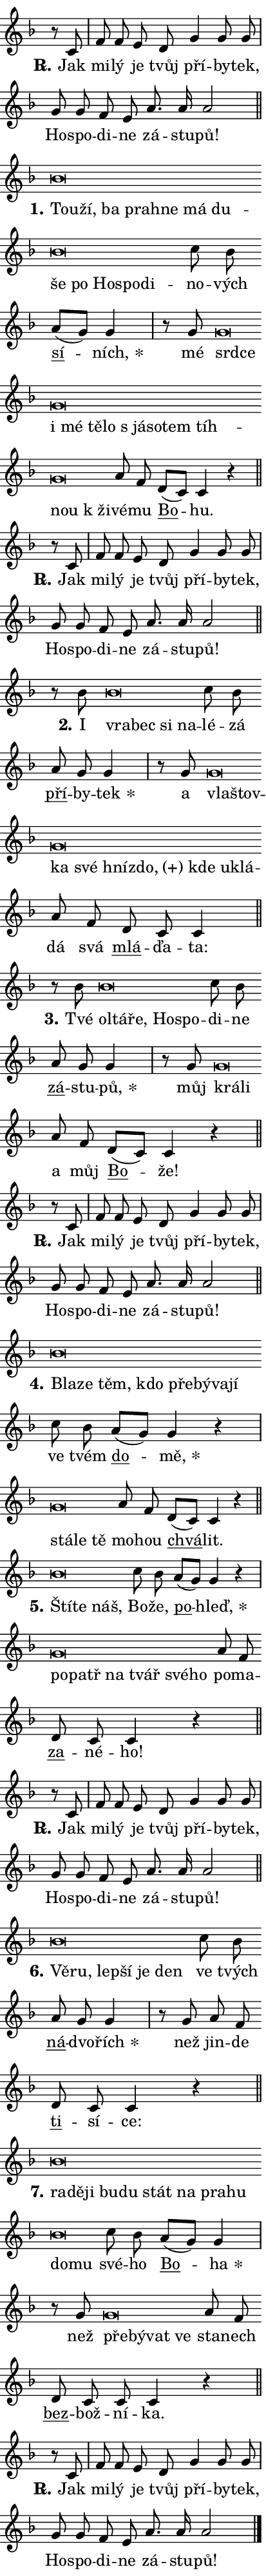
\version "2.24.0"
\header { tagline = "" }
\paper {
  indent = 0\cm
  top-margin = 0\cm
  right-margin = 0.13\cm % to fit lyric hyphens
  bottom-margin = 0\cm
  left-margin = 0\cm
  paper-width = 7\cm
  page-breaking = #ly:one-page-breaking
  system-system-spacing.basic-distance = #11
  score-system-spacing.basic-distance = #11
  ragged-last = ##f
}


%% Author: Thomas Morley
%% https://lists.gnu.org/archive/html/lilypond-user/2020-05/msg00002.html
#(define (line-position grob)
"Returns position of @var[grob} in current system:
   @code{'start}, if at first time-step
   @code{'end}, if at last time-step
   @code{'middle} otherwise
"
  (let* ((col (ly:item-get-column grob))
         (ln (ly:grob-object col 'left-neighbor))
         (rn (ly:grob-object col 'right-neighbor))
         (col-to-check-left (if (ly:grob? ln) ln col))
         (col-to-check-right (if (ly:grob? rn) rn col))
         (break-dir-left
           (and
             (ly:grob-property col-to-check-left 'non-musical #f)
             (ly:item-break-dir col-to-check-left)))
         (break-dir-right
           (and
             (ly:grob-property col-to-check-right 'non-musical #f)
             (ly:item-break-dir col-to-check-right))))
        (cond ((eqv? 1 break-dir-left) 'start)
              ((eqv? -1 break-dir-right) 'end)
              (else 'middle))))

#(define (tranparent-at-line-position vctor)
  (lambda (grob)
  "Relying on @code{line-position} select the relevant enry from @var{vctor}.
Used to determine transparency,"
    (case (line-position grob)
      ((end) (not (vector-ref vctor 0)))
      ((middle) (not (vector-ref vctor 1)))
      ((start) (not (vector-ref vctor 2))))))

noteHeadBreakVisibility =
#(define-music-function (break-visibility)(vector?)
"Makes @code{NoteHead}s transparent relying on @var{break-visibility}"
#{
  \override NoteHead.transparent =
    #(tranparent-at-line-position break-visibility)
#})

#(define delete-ledgers-for-transparent-note-heads
  (lambda (grob)
    "Reads whether a @code{NoteHead} is transparent.
If so this @code{NoteHead} is removed from @code{'note-heads} from
@var{grob}, which is supposed to be @code{LedgerLineSpanner}.
As a result ledgers are not printed for this @code{NoteHead}"
    (let* ((nhds-array (ly:grob-object grob 'note-heads))
           (nhds-list
             (if (ly:grob-array? nhds-array)
                 (ly:grob-array->list nhds-array)
                 '()))
           ;; Relies on the transparent-property being done before
           ;; Staff.LedgerLineSpanner.after-line-breaking is executed.
           ;; This is fragile ...
           (to-keep
             (remove
               (lambda (nhd)
                 (ly:grob-property nhd 'transparent #f))
               nhds-list)))
      ;; TODO find a better method to iterate over grob-arrays, similiar
      ;; to filter/remove etc for lists
      ;; For now rebuilt from scratch
      (set! (ly:grob-object grob 'note-heads)  '())
      (for-each
        (lambda (nhd)
          (ly:pointer-group-interface::add-grob grob 'note-heads nhd))
        to-keep))))

squashNotes = {
  \override NoteHead.X-extent = #'(-0.2 . 0.2)
  \override NoteHead.Y-extent = #'(-0.75 . 0)
  \override NoteHead.stencil =
    #(lambda (grob)
       (let ((pos (ly:grob-property grob 'staff-position)))
         (begin
           (if (< pos -7) (display "ERROR: Lower brevis then expected\n") (display "OK: Expected brevis position\n"))
           (if (<= pos -6) ly:text-interface::print ly:note-head::print))))
}
unSquashNotes = {
  \revert NoteHead.X-extent
  \revert NoteHead.Y-extent
  \revert NoteHead.stencil
}

hideNotes = \noteHeadBreakVisibility #begin-of-line-visible
unHideNotes = \noteHeadBreakVisibility #all-visible

% work-around for resetting accidentals
% https://lilypond.org/doc/v2.23/Documentation/notation/displaying-rhythms#unmetered-music
cadenzaMeasure = {
  \cadenzaOff
  \partial 1024 s1024
  \cadenzaOn
}

#(define-markup-command (accent layout props text) (markup?)
  "Underline accented syllable"
  (interpret-markup layout props
    #{\markup \override #'(offset . 4.3) \underline { #text }#}))

responsum = \markup \concat {
  "R" \hspace #-1.05 \path #0.1 #'((moveto 0 0.07) (lineto 0.9 0.8)) \hspace #0.05 "."
}

spaceSize = #0.6828661417322834 % exact space size for TeX Gyre Schola

\layout {
  \context {
    \Staff
    \remove "Time_signature_engraver"
    \override LedgerLineSpanner.after-line-breaking = #delete-ledgers-for-transparent-note-heads
  }
  \context {
    \Lyrics {
      \override LyricSpace.minimum-distance = \spaceSize
      \override LyricText.font-name = #"TeX Gyre Schola"
      \override LyricText.font-size = 1
      \override StanzaNumber.font-name = #"TeX Gyre Schola Bold"
      \override StanzaNumber.font-size = 1
    }
  }
  \context {
    \Score 
    \override NoteHead.text =
      #(lambda (grob) 
        (let ((pos (ly:grob-property grob 'staff-position)))
          #{\markup {
            \combine
              \halign #-0.55 \raise #(if (= pos -6) 0 0.5) \override #'(thickness . 2) \draw-line #'(3.2 . 0)
              \musicglyph "noteheads.sM1"
          }#}))
  }
}

% magnetic-lyrics.ily
%
%   written by
%     Jean Abou Samra <jean@abou-samra.fr>
%     Werner Lemberg <wl@gnu.org>
%
%   adapted by
%     Jiri Hon <jiri.hon@gmail.com>
%
% Version 2022-Apr-15

% https://www.mail-archive.com/lilypond-user@gnu.org/msg149350.html

#(define (Left_hyphen_pointer_engraver context)
   "Collect syllable-hyphen-syllable occurrences in lyrics and store
them in properties.  This engraver only looks to the left.  For
example, if the lyrics input is @code{foo -- bar}, it does the
following.

@itemize @bullet
@item
Set the @code{text} property of the @code{LyricHyphen} grob between
@q{foo} and @q{bar} to @code{foo}.

@item
Set the @code{left-hyphen} property of the @code{LyricText} grob with
text @q{foo} to the @code{LyricHyphen} grob between @q{foo} and
@q{bar}.
@end itemize

Use this auxiliary engraver in combination with the
@code{lyric-@/text::@/apply-@/magnetic-@/offset!} hook."
   (let ((hyphen #f)
         (text #f))
     (make-engraver
      (acknowledgers
       ((lyric-syllable-interface engraver grob source-engraver)
        (set! text grob)))
      (end-acknowledgers
       ((lyric-hyphen-interface engraver grob source-engraver)
        ;(when (not (grob::has-interface grob 'lyric-space-interface))
          (set! hyphen grob)));)
      ((stop-translation-timestep engraver)
       (when (and text hyphen)
         (ly:grob-set-object! text 'left-hyphen hyphen))
       (set! text #f)
       (set! hyphen #f)))))

#(define (lyric-text::apply-magnetic-offset! grob)
   "If the space between two syllables is less than the value in
property @code{LyricText@/.details@/.squash-threshold}, move the right
syllable to the left so that it gets concatenated with the left
syllable.

Use this function as a hook for
@code{LyricText@/.after-@/line-@/breaking} if the
@code{Left_@/hyphen_@/pointer_@/engraver} is active."
   (let ((hyphen (ly:grob-object grob 'left-hyphen #f)))
     (when hyphen
       (let ((left-text (ly:spanner-bound hyphen LEFT)))
         (when (grob::has-interface left-text 'lyric-syllable-interface)
           (let* ((common (ly:grob-common-refpoint grob left-text X))
                  (this-x-ext (ly:grob-extent grob common X))
                  (left-x-ext
                   (begin
                     ;; Trigger magnetism for left-text.
                     (ly:grob-property left-text 'after-line-breaking)
                     (ly:grob-extent left-text common X)))
                  ;; `delta` is the gap width between two syllables.
                  (delta (- (interval-start this-x-ext)
                            (interval-end left-x-ext)))
                  (details (ly:grob-property grob 'details))
                  (threshold (assoc-get 'squash-threshold details 0.2)))
             (when (< delta threshold)
               (let* (;; We have to manipulate the input text so that
                      ;; ligatures crossing syllable boundaries are not
                      ;; disabled.  For languages based on the Latin
                      ;; script this is essentially a beautification.
                      ;; However, for non-Western scripts it can be a
                      ;; necessity.
                      (lt (ly:grob-property left-text 'text))
                      (rt (ly:grob-property grob 'text))
                      (is-space (grob::has-interface hyphen 'lyric-space-interface))
                      (space (if is-space " " ""))
                      (extra-delta (if is-space spaceSize 0))
                      ;; Append new syllable.
                      (ltrt-space (if (and (string? lt) (string? rt))
                                (string-append lt space rt)
                                (make-concat-markup (list lt space rt))))
                      ;; Right-align `ltrt` to the right side.
                      (ltrt-space-markup (grob-interpret-markup
                               grob
                               (make-translate-markup
                                (cons (interval-length this-x-ext) 0)
                                (make-right-align-markup ltrt-space)))))
                 (begin
                   ;; Don't print `left-text`.
                   (ly:grob-set-property! left-text 'stencil #f)
                   ;; Set text and stencil (which holds all collected
                   ;; syllables so far) and shift it to the left.
                   (ly:grob-set-property! grob 'text ltrt-space)
                   (ly:grob-set-property! grob 'stencil ltrt-space-markup)
                   (ly:grob-translate-axis! grob (- (- delta extra-delta)) X))))))))))


#(define (lyric-hyphen::displace-bounds-first grob)
   ;; Make very sure this callback isn't triggered too early.
   (let ((left (ly:spanner-bound grob LEFT))
         (right (ly:spanner-bound grob RIGHT)))
     (ly:grob-property left 'after-line-breaking)
     (ly:grob-property right 'after-line-breaking)
     (ly:lyric-hyphen::print grob)))

squashThreshold = #0.4

\layout {
  \context {
    \Lyrics
    \consists #Left_hyphen_pointer_engraver
    \override LyricText.after-line-breaking =
      #lyric-text::apply-magnetic-offset!
    \override LyricHyphen.stencil = #lyric-hyphen::displace-bounds-first
    \override LyricText.details.squash-threshold = \squashThreshold
    \override LyricHyphen.minimum-distance = 0
    \override LyricHyphen.minimum-length = \squashThreshold
  }
}

squashText = \override LyricText.details.squash-threshold = 9999
unSquashText = \override LyricText.details.squash-threshold = \squashThreshold

leftText = \override LyricText.self-alignment-X = #LEFT
unLeftText = \revert LyricText.self-alignment-X

starOffset = #(lambda (grob) 
                (let ((x_offset (ly:self-alignment-interface::aligned-on-x-parent grob)))
                  (if (= x_offset 0) 0 (+ x_offset 1.2))))

star = #(define-music-function (syllable)(string?)
"Append star separator at the end of a syllable"
#{
  \once \override LyricText.X-offset = #starOffset
  \lyricmode { \markup {
    #syllable
    \override #'((font-name . "TeX Gyre Schola Bold")) \hspace #0.2 \lower #0.65 \larger "*"
  } }
#})

starAccent = #(define-music-function (syllable)(string?)
"Append star separator at the end of a syllable and make accent"
#{
  \once \override LyricText.X-offset = #starOffset
  \lyricmode { \markup {
    \accent #syllable
    \override #'((font-name . "TeX Gyre Schola Bold")) \hspace #0.2 \lower #0.65 \larger "*"
  } }
#})

breath = #(define-music-function (syllable)(string?)
"Append breathing indicator at the end of a syllable"
#{
  \lyricmode { \markup { #syllable "+" } }
#})

optionalBreath = #(define-music-function (syllable)(string?)
"Append optional breathing indicator at the end of a syllable"
#{
  \lyricmode { \markup { #syllable "(+)" } }
#})


\score {
    <<
        \new Voice = "melody" { \cadenzaOn \key f \major \relative { r8 c' \cadenzaMeasure \bar "|" f f e d \bar "" g4 g8 g \cadenzaMeasure \bar "|" g g f e \bar "" a8. a16 a2 \cadenzaMeasure \bar "||" \break } }
        \new Lyrics \lyricsto "melody" { \lyricmode { \set stanza = \responsum
Jak mi -- lý je tvůj pří -- by -- tek, Ho -- spo -- di -- ne zá -- stu -- pů! } }
    >>
    \layout {}
}

\score {
    <<
        \new Voice = "melody" { \cadenzaOn \key f \major \relative { \squashNotes bes'\breve*1/16 \hideNotes \breve*1/16 \bar "" \breve*1/16 \bar "" \breve*1/16 \bar "" \breve*1/16 \bar "" \breve*1/16 \bar "" \breve*1/16 \bar "" \breve*1/16 \bar "" \breve*1/16 \bar "" \breve*1/16 \bar "" \breve*1/16 \breve*1/16 \bar "" \unHideNotes \unSquashNotes c8 bes \bar "" a[( g)] g4 \cadenzaMeasure \bar "|" r8 g8 \squashNotes g\breve*1/16 \hideNotes \breve*1/16 \bar "" \breve*1/16 \bar "" \breve*1/16 \bar "" \breve*1/16 \bar "" \breve*1/16 \bar "" \breve*1/16 \bar "" \breve*1/16 \bar "" \breve*1/16 \bar "" \breve*1/16 \bar "" \breve*1/16 \breve*1/16 \bar "" \unHideNotes \unSquashNotes a8 f \bar "" d[( c)] c4 r \cadenzaMeasure \bar "||" \break } }
        \new Lyrics \lyricsto "melody" { \lyricmode { \set stanza = "1."
\leftText Tou -- \squashText ží, ba pra -- hne má du -- še po Ho -- spo -- di -- \unLeftText \unSquashText no -- vých \markup \accent sí -- \star ních, mé \leftText srd -- \squashText ce i mé tě -- lo "s já" -- so -- tem tíh -- nou "k ži" -- \unLeftText \unSquashText vé -- mu \markup \accent Bo -- hu. } }
    >>
    \layout {}
}

\score {
    <<
        \new Voice = "melody" { \cadenzaOn \key f \major \relative { r8 c' \cadenzaMeasure \bar "|" f f e d \bar "" g4 g8 g \cadenzaMeasure \bar "|" g g f e \bar "" a8. a16 a2 \cadenzaMeasure \bar "||" \break } }
        \new Lyrics \lyricsto "melody" { \lyricmode { \set stanza = \responsum
Jak mi -- lý je tvůj pří -- by -- tek, Ho -- spo -- di -- ne zá -- stu -- pů! } }
    >>
    \layout {}
}

\score {
    <<
        \new Voice = "melody" { \cadenzaOn \key f \major \relative { r8 bes'8 \squashNotes bes\breve*1/16 \hideNotes \breve*1/16 \bar "" \breve*1/16 \breve*1/16 \bar "" \unHideNotes \unSquashNotes c8 bes \bar "" a g g4 \cadenzaMeasure \bar "|" r8 g8 \squashNotes g\breve*1/16 \hideNotes \breve*1/16 \bar "" \breve*1/16 \bar "" \breve*1/16 \bar "" \breve*1/16 \bar "" \breve*1/16 \bar "" \breve*1/16 \bar "" \breve*1/16 \breve*1/16 \bar "" \unHideNotes \unSquashNotes a8 f \bar "" d c c4 \cadenzaMeasure \bar "||" \break } }
        \new Lyrics \lyricsto "melody" { \lyricmode { \set stanza = "2."
I \leftText vra -- \squashText bec si na -- \unLeftText \unSquashText lé -- zá \markup \accent pří -- by -- \star tek a \leftText vla -- \squashText štov -- ka své hníz -- \optionalBreath do, kde u -- klá -- \unLeftText \unSquashText dá svá \markup \accent mlá -- ďa -- ta: } }
    >>
    \layout {}
}

\score {
    <<
        \new Voice = "melody" { \cadenzaOn \key f \major \relative { r8 bes'8 \squashNotes bes\breve*1/16 \hideNotes \breve*1/16 \bar "" \breve*1/16 \bar "" \breve*1/16 \breve*1/16 \bar "" \unHideNotes \unSquashNotes c8 bes \bar "" a g g4 \cadenzaMeasure \bar "|" r8 g8 \squashNotes g\breve*1/16 \hideNotes \breve*1/16 \bar "" \unHideNotes \unSquashNotes a8 f \bar "" d[( c)] c4 r \cadenzaMeasure \bar "||" \break } }
        \new Lyrics \lyricsto "melody" { \lyricmode { \set stanza = "3."
Tvé \leftText ol -- \squashText tá -- ře, Ho -- spo -- \unLeftText \unSquashText di -- ne \markup \accent zá -- stu -- \star pů, můj \leftText krá -- \squashText li \unLeftText \unSquashText a můj \markup \accent Bo -- že! } }
    >>
    \layout {}
}

\score {
    <<
        \new Voice = "melody" { \cadenzaOn \key f \major \relative { r8 c' \cadenzaMeasure \bar "|" f f e d \bar "" g4 g8 g \cadenzaMeasure \bar "|" g g f e \bar "" a8. a16 a2 \cadenzaMeasure \bar "||" \break } }
        \new Lyrics \lyricsto "melody" { \lyricmode { \set stanza = \responsum
Jak mi -- lý je tvůj pří -- by -- tek, Ho -- spo -- di -- ne zá -- stu -- pů! } }
    >>
    \layout {}
}

\score {
    <<
        \new Voice = "melody" { \cadenzaOn \key f \major \relative { \squashNotes bes'\breve*1/16 \hideNotes \breve*1/16 \bar "" \breve*1/16 \bar "" \breve*1/16 \bar "" \breve*1/16 \bar "" \breve*1/16 \bar "" \breve*1/16 \breve*1/16 \bar "" \unHideNotes \unSquashNotes c8 bes \bar "" a[( g)] g4 r \cadenzaMeasure \bar "|" \squashNotes g\breve*1/16 \hideNotes \breve*1/16 \breve*1/16 \bar "" \unHideNotes \unSquashNotes a8 f \bar "" d[( c)] c4 r \cadenzaMeasure \bar "||" \break } }
        \new Lyrics \lyricsto "melody" { \lyricmode { \set stanza = "4."
\leftText Bla -- \squashText ze těm, kdo pře -- bý -- va -- jí \unLeftText \unSquashText ve tvém \markup \accent do -- \star mě, \leftText stá -- \squashText le tě \unLeftText \unSquashText mo -- hou \markup \accent chvá -- lit. } }
    >>
    \layout {}
}

\score {
    <<
        \new Voice = "melody" { \cadenzaOn \key f \major \relative { \squashNotes bes'\breve*1/16 \hideNotes \breve*1/16 \breve*1/16 \bar "" \unHideNotes \unSquashNotes c8 bes \bar "" a[( g)] g4 r \cadenzaMeasure \bar "|" \squashNotes g\breve*1/16 \hideNotes \breve*1/16 \bar "" \breve*1/16 \bar "" \breve*1/16 \bar "" \breve*1/16 \breve*1/16 \bar "" \unHideNotes \unSquashNotes a8 f \bar "" d c c4 r \cadenzaMeasure \bar "||" \break } }
        \new Lyrics \lyricsto "melody" { \lyricmode { \set stanza = "5."
\leftText Ští -- \squashText te náš, \unLeftText \unSquashText Bo -- že, \markup \accent po -- \star hleď, \leftText po -- \squashText patř na tvář své -- ho \unLeftText \unSquashText po -- ma -- \markup \accent za -- né -- ho! } }
    >>
    \layout {}
}

\score {
    <<
        \new Voice = "melody" { \cadenzaOn \key f \major \relative { r8 c' \cadenzaMeasure \bar "|" f f e d \bar "" g4 g8 g \cadenzaMeasure \bar "|" g g f e \bar "" a8. a16 a2 \cadenzaMeasure \bar "||" \break } }
        \new Lyrics \lyricsto "melody" { \lyricmode { \set stanza = \responsum
Jak mi -- lý je tvůj pří -- by -- tek, Ho -- spo -- di -- ne zá -- stu -- pů! } }
    >>
    \layout {}
}

\score {
    <<
        \new Voice = "melody" { \cadenzaOn \key f \major \relative { \squashNotes bes'\breve*1/16 \hideNotes \breve*1/16 \bar "" \breve*1/16 \bar "" \breve*1/16 \bar "" \breve*1/16 \breve*1/16 \bar "" \unHideNotes \unSquashNotes c8 bes \bar "" a g g4 \cadenzaMeasure \bar "|" r8 g8 a8 f \bar "" d c c4 r \cadenzaMeasure \bar "||" \break } }
        \new Lyrics \lyricsto "melody" { \lyricmode { \set stanza = "6."
\leftText Vě -- \squashText ru, lep -- ší je den \unLeftText \unSquashText ve tvých \markup \accent ná -- dvo -- \star řích než jin -- de \markup \accent ti -- sí -- ce: } }
    >>
    \layout {}
}

\score {
    <<
        \new Voice = "melody" { \cadenzaOn \key f \major \relative { \squashNotes bes'\breve*1/16 \hideNotes \breve*1/16 \bar "" \breve*1/16 \bar "" \breve*1/16 \bar "" \breve*1/16 \bar "" \breve*1/16 \bar "" \breve*1/16 \bar "" \breve*1/16 \bar "" \breve*1/16 \bar "" \breve*1/16 \breve*1/16 \bar "" \unHideNotes \unSquashNotes c8 bes \bar "" a[( g)] g4 \cadenzaMeasure \bar "|" r8 g8 \squashNotes g\breve*1/16 \hideNotes \breve*1/16 \bar "" \breve*1/16 \breve*1/16 \bar "" \unHideNotes \unSquashNotes a8 f \bar "" d c c c4 r \cadenzaMeasure \bar "||" \break } }
        \new Lyrics \lyricsto "melody" { \lyricmode { \set stanza = "7."
\leftText ra -- \squashText dě -- ji bu -- du stát na pra -- hu do -- mu \unLeftText \unSquashText své -- ho \markup \accent Bo -- \star ha než \leftText pře -- \squashText bý -- vat ve \unLeftText \unSquashText sta -- nech \markup \accent bez -- bož -- ní -- ka. } }
    >>
    \layout {}
}

\score {
    <<
        \new Voice = "melody" { \cadenzaOn \key f \major \relative { r8 c' \cadenzaMeasure \bar "|" f f e d \bar "" g4 g8 g \cadenzaMeasure \bar "|" g g f e \bar "" a8. a16 a2 \cadenzaMeasure \bar "||" \break } \bar "|." }
        \new Lyrics \lyricsto "melody" { \lyricmode { \set stanza = \responsum
Jak mi -- lý je tvůj pří -- by -- tek, Ho -- spo -- di -- ne zá -- stu -- pů! } }
    >>
    \layout {}
}
